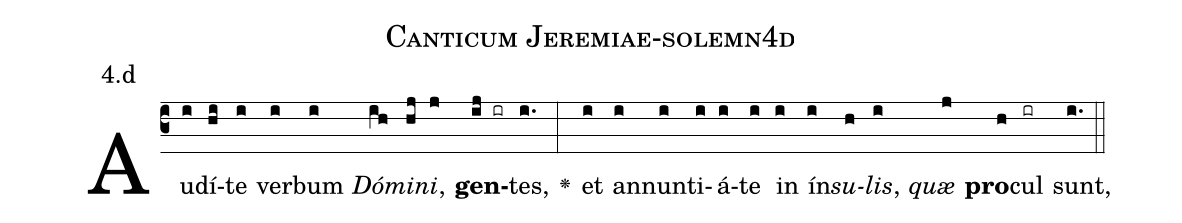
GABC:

name: Canticum Jeremiae-solemn4d;
annotation: 4.d;
%%
(c3)Au(i)dí(hi)te(i) ver(i)bum(i) <i>Dó</i>(ih)<i>mi</i>(hj)<i>ni</i>,(j) <b>gen</b>(ij ir)tes,(i.) <v>\greheightstar</v>(:) et(i) an(i)nun(i)ti(i)á(i)te(i) in(i) ín(i)<i>su</i>(h)<i>lis</i>,(i) <i>quæ</i>(j) <b>pro</b>(h)cul(ir) sunt,(i.) (::)


%E(i) u(h) o(i) u(j) a(h) e.(i.) (::)
